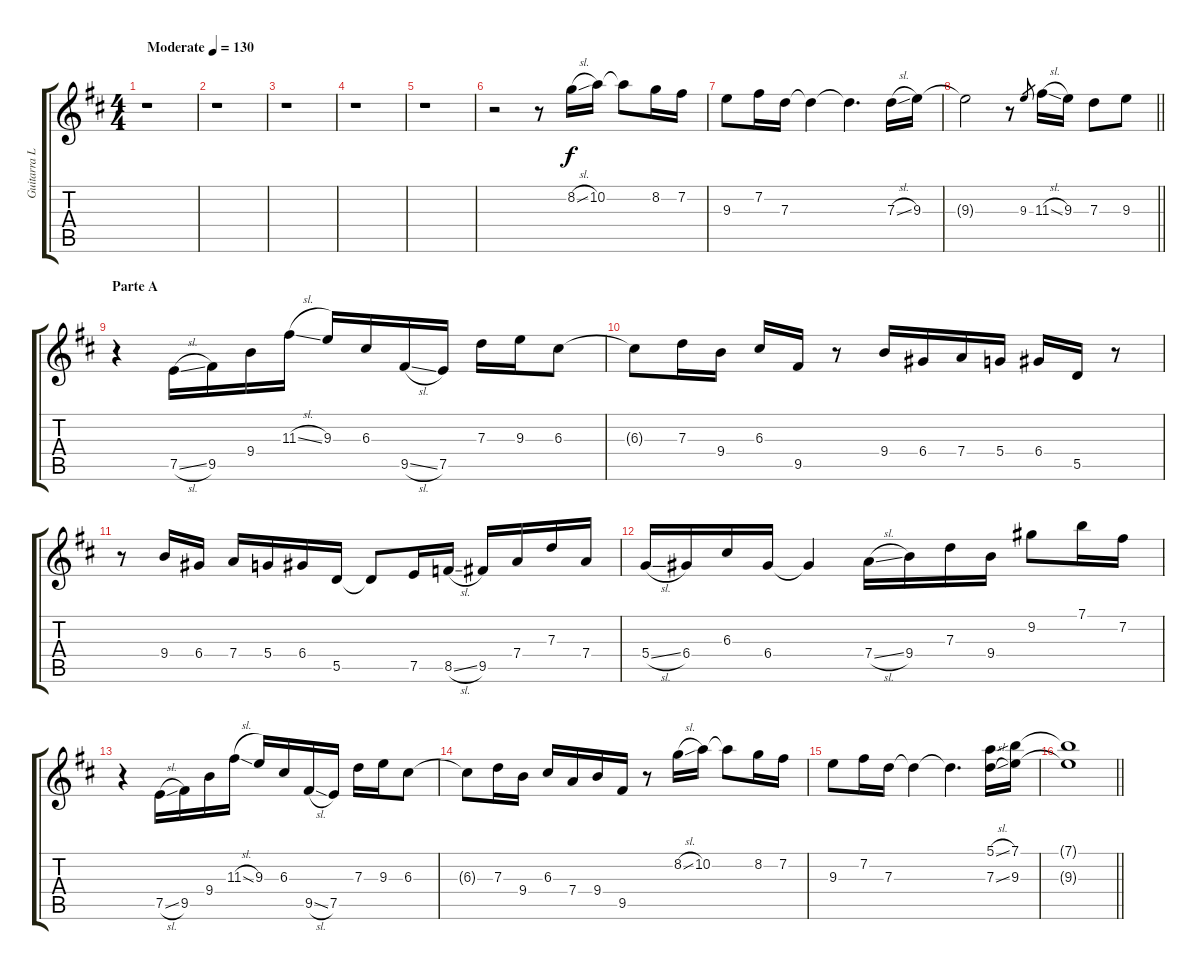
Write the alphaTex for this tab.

\track ("Guitarra Líder" "Guitarra L") {instrument acousticguitarsteel}
\staff {score tabs}
\tuning (E4 B3 G3 D3 A2 E2) {hide}
\ts (4 4)
\tempo (130 "Moderate")
\clef g2
\ks d
r.1{dy f instrument acousticguitarsteel} |
r.1 |
r.1 |
r.1 |
r.1 |
r.2 r.8 8.2{sl}.16 10.2.16 10.2{t}.8 8.2.16 7.2.16 |
9.3.8 7.2.16 7.3.16 7.3{t}.4 7.3{t}.4{d} 7.3{sl}.16 9.3.16 |
\barLineRight lightlight
9.3{t}.2 r.8 9.3.8{gr} 11.3{sl}.16 9.3.16 7.3.8 9.3.8 |
\section ("" "Parte A")
r.4 7.5{sl}.16 9.5.16 9.4.16 11.3{sl}.16 9.3.16 6.3.16 9.5{sl}.16 7.5.16 7.3.16 9.3.16 6.3.8 |
6.3{t}.8 7.3.16 9.4.16 6.3.16 9.5.16 r.8 9.4.16 6.4.16 7.4.16 5.4.16 6.4.16 5.5.16 r.8 |
r.8 9.4.16 6.4.16 7.4.16 5.4.16 6.4.16 5.5.16 5.5{t}.8 7.5.16 8.5{sl}.16 9.5.16 7.4.16 7.3.16 7.4.16 |
5.4{sl}.16 6.4.16 6.3.16 6.4.16 6.4{t}.4 7.4{sl}.16 9.4.16 7.3.16 9.4.16 9.2.8 7.1.16 7.2.16 |
r.4 7.5{sl}.16 9.5.16 9.4.16 11.3{sl}.16 9.3.16 6.3.16 9.5{sl}.16 7.5.16 7.3.16 9.3.16 6.3.8 |
6.3{t}.8 7.3.16 9.4.16 6.3.16 7.4.16 9.4.16 9.5.16 r.8 8.2{sl}.16 10.2.16 10.2{t}.8 8.2.16 7.2.16 |
9.3.8 7.2.16 7.3.16 7.3{t}.4 7.3{t}.4{d} (5.1{sl} 7.3{sl}).16 (7.1 9.3).16 |
\barLineRight lightlight
(7.1{t} 9.3{t}).1
